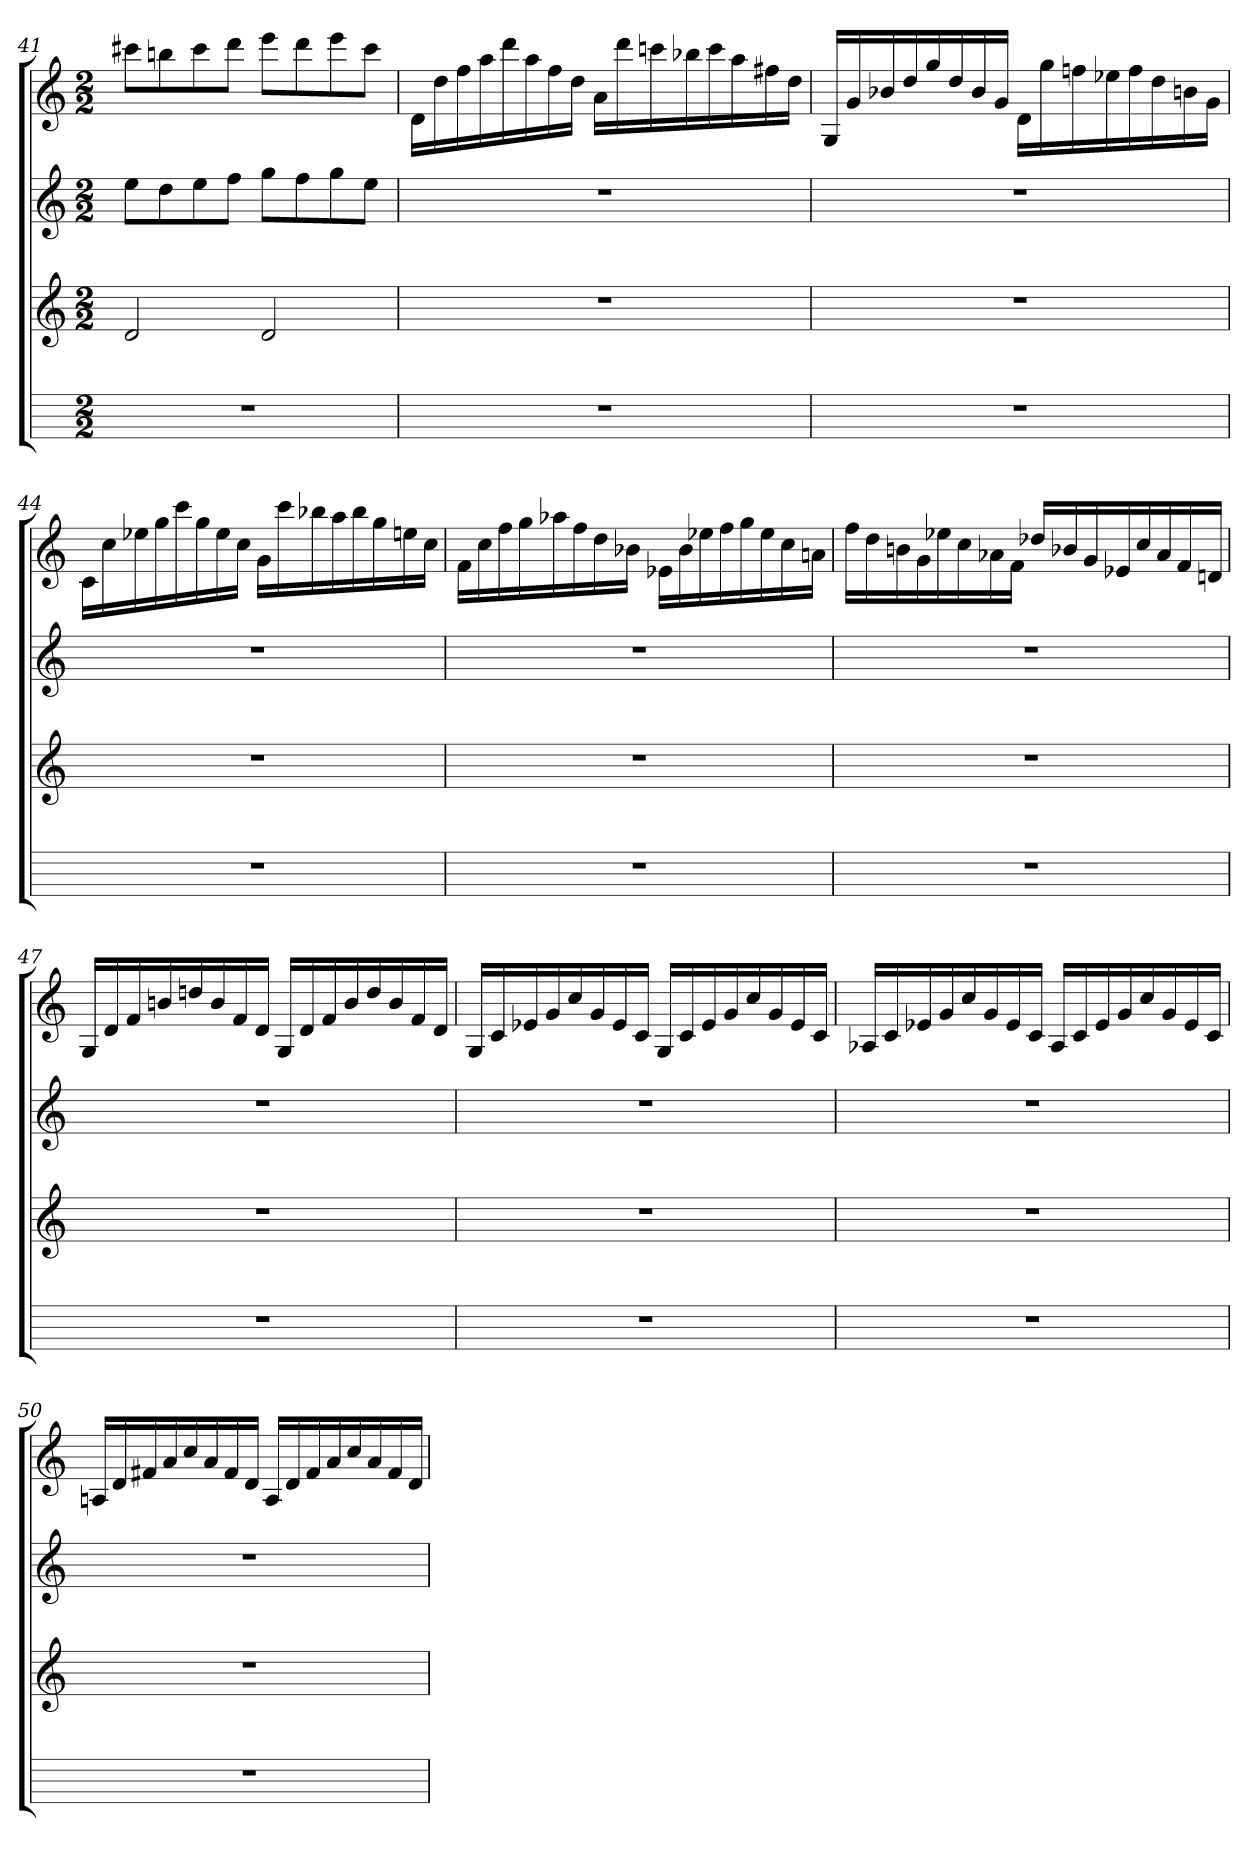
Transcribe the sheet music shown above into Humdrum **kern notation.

**kern	**kern	**kern	**kern
*part4	*part3	*part2	*part1
*staff4	*staff3	*staff2	*staff1
*M2/2	*M2/2	*M2/2	*M2/2
=41	=41	=41	=41
1r	2d	8eeL	8ccc#XL
.	.	8dd	8bbn
.	.	8ee	8ccc#
.	.	8ffJ	8dddJ
.	2d	8ggL	8eeeL
.	.	8ff	8ddd
.	.	8gg	8eee
.	.	8eeJ	8ccc#J
=42	=42	=42	=42
1r	1r	1r	16dLL
.	.	.	16dd
.	.	.	16ff
.	.	.	16aa
.	.	.	16ddd
.	.	.	16aa
.	.	.	16ff
.	.	.	16ddJJ
.	.	.	16aLL
.	.	.	16ddd
.	.	.	16cccn
.	.	.	16bb-X
.	.	.	16ccc
.	.	.	16aa
.	.	.	16ff#X
.	.	.	16ddJJ
=43	=43	=43	=43
1r	1r	1r	16GLL
.	.	.	16g
.	.	.	16b-X
.	.	.	16dd
.	.	.	16gg
.	.	.	16dd
.	.	.	16b-
.	.	.	16gJJ
.	.	.	16dLL
.	.	.	16gg
.	.	.	16ffn
.	.	.	16ee-X
.	.	.	16ff
.	.	.	16dd
.	.	.	16bn
.	.	.	16gJJ
=44	=44	=44	=44
1r	1r	1r	16cLL
.	.	.	16cc
.	.	.	16ee-X
.	.	.	16gg
.	.	.	16ccc
.	.	.	16gg
.	.	.	16ee-
.	.	.	16ccJJ
.	.	.	16gLL
.	.	.	16ccc
.	.	.	16bb-X
.	.	.	16aa
.	.	.	16bb-
.	.	.	16gg
.	.	.	16een
.	.	.	16ccJJ
=45	=45	=45	=45
1r	1r	1r	16fLL
.	.	.	16cc
.	.	.	16ff
.	.	.	16gg
.	.	.	16aa-X
.	.	.	16ff
.	.	.	16dd
.	.	.	16b-XJJ
.	.	.	16e-XLL
.	.	.	16b-
.	.	.	16ee-X
.	.	.	16ff
.	.	.	16gg
.	.	.	16ee-
.	.	.	16cc
.	.	.	16anJJ
=46	=46	=46	=46
1r	1r	1r	16ffLL
.	.	.	16dd
.	.	.	16bn
.	.	.	16g
.	.	.	16ee-X
.	.	.	16cc
.	.	.	16a-X
.	.	.	16fJJ
.	.	.	16dd-XLL
.	.	.	16b-X
.	.	.	16g
.	.	.	16e-X
.	.	.	16cc
.	.	.	16a-
.	.	.	16f
.	.	.	16dnJJ
=47	=47	=47	=47
1r	1r	1r	16GLL
.	.	.	16d
.	.	.	16f
.	.	.	16bn
.	.	.	16ddn
.	.	.	16b
.	.	.	16f
.	.	.	16dJJ
.	.	.	16GLL
.	.	.	16d
.	.	.	16f
.	.	.	16b
.	.	.	16dd
.	.	.	16b
.	.	.	16f
.	.	.	16dJJ
=48	=48	=48	=48
1r	1r	1r	16GLL
.	.	.	16c
.	.	.	16e-X
.	.	.	16g
.	.	.	16cc
.	.	.	16g
.	.	.	16e-
.	.	.	16cJJ
.	.	.	16GLL
.	.	.	16c
.	.	.	16e-
.	.	.	16g
.	.	.	16cc
.	.	.	16g
.	.	.	16e-
.	.	.	16cJJ
=49	=49	=49	=49
1r	1r	1r	16A-XLL
.	.	.	16c
.	.	.	16e-X
.	.	.	16g
.	.	.	16cc
.	.	.	16g
.	.	.	16e-
.	.	.	16cJJ
.	.	.	16A-LL
.	.	.	16c
.	.	.	16e-
.	.	.	16g
.	.	.	16cc
.	.	.	16g
.	.	.	16e-
.	.	.	16cJJ
=50	=50	=50	=50
1r	1r	1r	16AnLL
.	.	.	16d
.	.	.	16f#X
.	.	.	16a
.	.	.	16cc
.	.	.	16a
.	.	.	16f#
.	.	.	16dJJ
.	.	.	16ALL
.	.	.	16d
.	.	.	16f#
.	.	.	16a
.	.	.	16cc
.	.	.	16a
.	.	.	16f#
.	.	.	16dJJ
=	=	=	=
*-	*-	*-	*-
